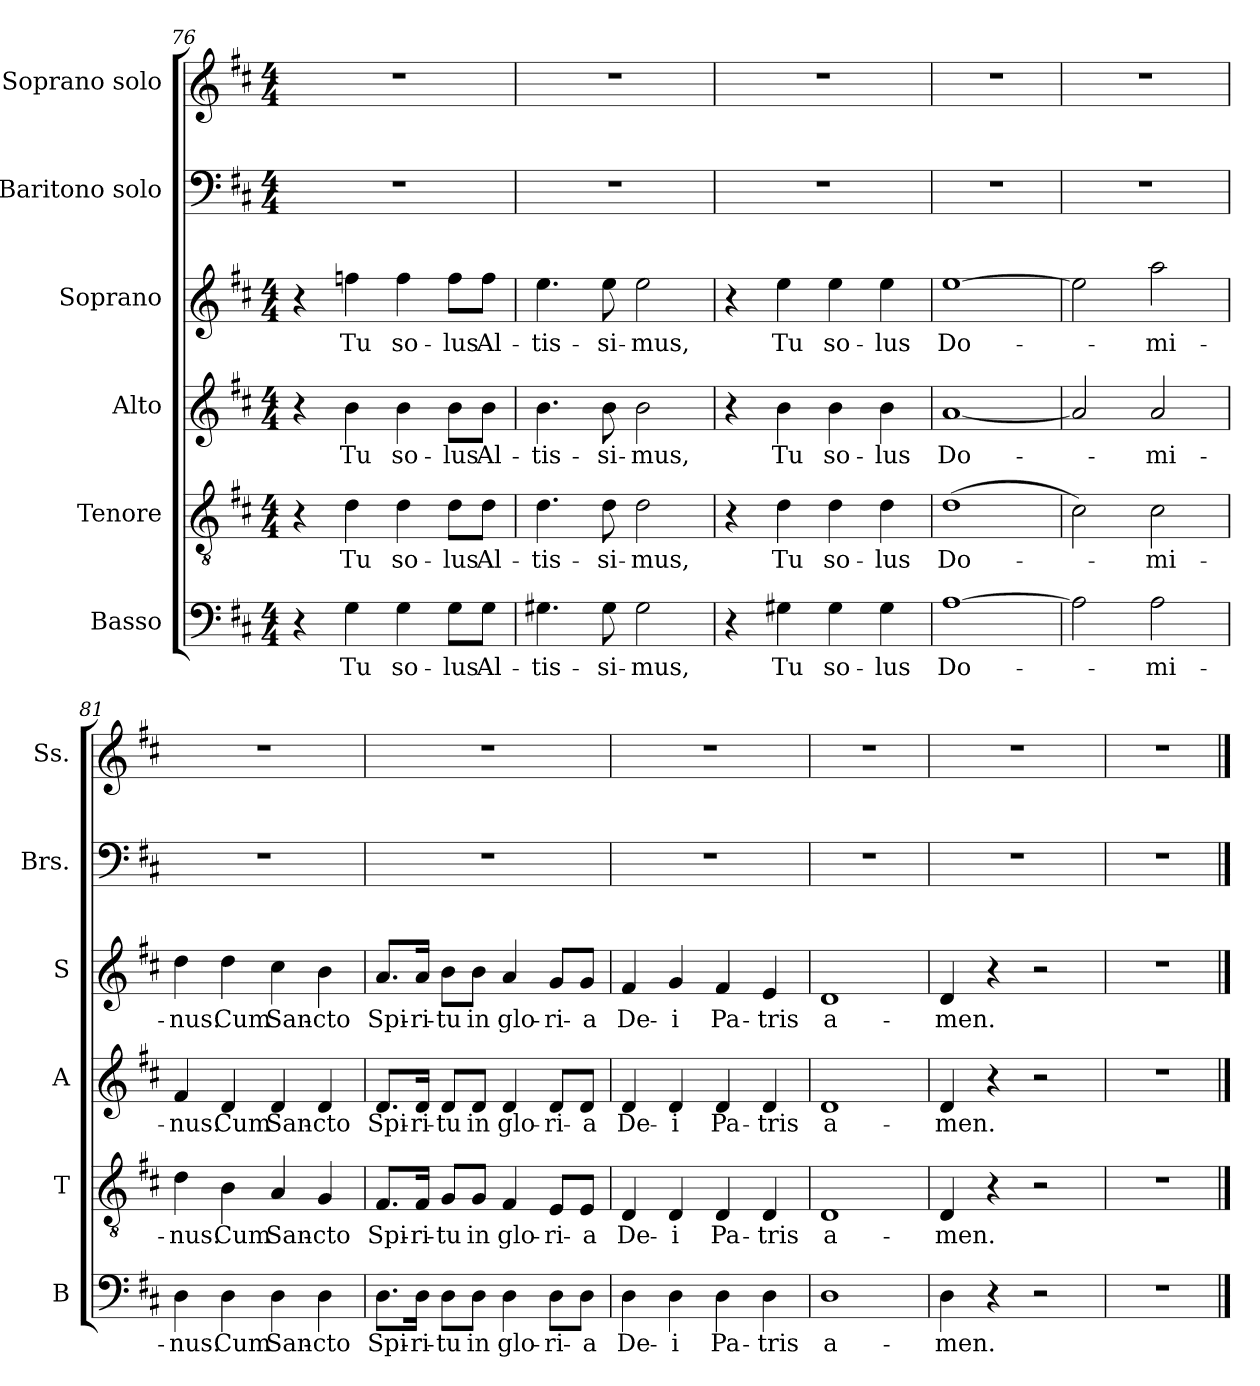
**kern	**text	**kern	**text	**kern	**text	**kern	**text	**kern	**kern
*part6	*part6	*part5	*part5	*part4	*part4	*part3	*part3	*part2	*part1
*staff6	*staff6	*staff5	*staff5	*staff4	*staff4	*staff3	*staff3	*staff2	*staff1
*I"Basso	*	*I"Tenore	*	*I"Alto	*	*I"Soprano	*	*I"Baritono solo	*I"Soprano solo
*I'B	*	*I'T	*	*I'A	*	*I'S	*	*I'Brs.	*I'Ss.
*clefF4	*	*clefGv2	*	*clefG2	*	*clefG2	*	*clefF4	*clefG2
*k[f#c#]	*	*k[f#c#]	*	*k[f#c#]	*	*k[f#c#]	*	*k[f#c#]	*k[f#c#]
*D:	*	*D:	*	*D:	*	*D:	*	*D:	*D:
*M4/4	*	*M4/4	*	*M4/4	*	*M4/4	*	*M4/4	*M4/4
=76	=76	=76	=76	=76	=76	=76	=76	=76	=76
4r	.	4r	.	4r	.	4r	.	1r	1r
!	!LO:LY:b	!	!LO:LY:b	!	!LO:LY:b	!	!LO:LY:b	!	!
4G\	Tu	4d\	Tu	4b\	Tu	4ffn\	Tu	.	.
!	!LO:LY:b	!	!LO:LY:b	!	!LO:LY:b	!	!LO:LY:b	!	!
4G\	so-	4d\	so-	4b\	so-	4ff\	so-	.	.
!	!LO:LY:b	!	!LO:LY:b	!	!LO:LY:b	!	!LO:LY:b	!	!
8G\L	-lus	8d\L	-lus	8b\L	-lus	8ff\L	-lus	.	.
!	!LO:LY:b	!	!LO:LY:b	!	!LO:LY:b	!	!LO:LY:b	!	!
8G\J	Al-	8d\J	Al-	8b\J	Al-	8ff\J	Al-	.	.
=77	=77	=77	=77	=77	=77	=77	=77	=77	=77
!	!LO:LY:b	!	!LO:LY:b	!	!LO:LY:b	!	!LO:LY:b	!	!
4.G#X\	-tis-	4.d\	-tis-	4.b\	-tis-	4.ee\	-tis-	1r	1r
!	!LO:LY:b	!	!LO:LY:b	!	!LO:LY:b	!	!LO:LY:b	!	!
8G#\	-si-	8d\	-si-	8b\	-si-	8ee\	-si-	.	.
!	!LO:LY:b	!	!LO:LY:b	!	!LO:LY:b	!	!LO:LY:b	!	!
2G#\	-mus,	2d\	-mus,	2b\	-mus,	2ee\	-mus,	.	.
!!LO:PB:g=z
=78	=78	=78	=78	=78	=78	=78	=78	=78	=78
4r	.	4r	.	4r	.	4r	.	1r	1r
!	!LO:LY:b	!	!LO:LY:b	!	!LO:LY:b	!	!LO:LY:b	!	!
4G#X\	Tu	4d\	Tu	4b\	Tu	4ee\	Tu	.	.
!	!LO:LY:b	!	!LO:LY:b	!	!LO:LY:b	!	!LO:LY:b	!	!
4G#\	so-	4d\	so-	4b\	so-	4ee\	so-	.	.
!	!LO:LY:b	!	!LO:LY:b	!	!LO:LY:b	!	!LO:LY:b	!	!
4G#\	-lus	4d\	-lus	4b\	-lus	4ee\	-lus	.	.
=79	=79	=79	=79	=79	=79	=79	=79	=79	=79
!	!LO:LY:b	!	!LO:LY:b	!	!LO:LY:b	!	!LO:LY:b	!	!
[1A	Do-	(>1d	Do-	[1a	Do-	[1ee	Do-	1r	1r
=80	=80	=80	=80	=80	=80	=80	=80	=80	=80
2A\]	.	2c#\)	.	2a/]	.	2ee\]	.	1r	1r
!	!LO:LY:b	!	!LO:LY:b	!	!LO:LY:b	!	!LO:LY:b	!	!
2A\	-mi-	2c#\	-mi-	2a/	-mi-	2aa\	-mi-	.	.
=81	=81	=81	=81	=81	=81	=81	=81	=81	=81
!	!LO:LY:b	!	!LO:LY:b	!	!LO:LY:b	!	!LO:LY:b	!	!
4D\	-nus.	4d\	-nus.	4f#/	-nus.	4dd\	-nus.	1r	1r
!	!LO:LY:b	!	!LO:LY:b	!	!LO:LY:b	!	!LO:LY:b	!	!
4D\	Cum	4B\	Cum	4d/	Cum	4dd\	Cum	.	.
!	!LO:LY:b	!	!LO:LY:b	!	!LO:LY:b	!	!LO:LY:b	!	!
4D\	San-	4A/	San-	4d/	San-	4cc#\	San-	.	.
!	!LO:LY:b	!	!LO:LY:b	!	!LO:LY:b	!	!LO:LY:b	!	!
4D\	-cto	4G/	-cto	4d/	-cto	4b\	-cto	.	.
=82	=82	=82	=82	=82	=82	=82	=82	=82	=82
!	!LO:LY:b	!	!LO:LY:b	!	!LO:LY:b	!	!LO:LY:b	!	!
8.D\L	Spi-	8.F#/L	Spi-	8.d/L	Spi-	8.a/L	Spi-	1r	1r
!	!LO:LY:b	!	!LO:LY:b	!	!LO:LY:b	!	!LO:LY:b	!	!
16D\Jk	-ri-	16F#/Jk	-ri-	16d/Jk	-ri-	16a/Jk	-ri-	.	.
!	!LO:LY:b	!	!LO:LY:b	!	!LO:LY:b	!	!LO:LY:b	!	!
8D\L	-tu	8G/L	-tu	8d/L	-tu	8b\L	-tu	.	.
!	!LO:LY:b	!	!LO:LY:b	!	!LO:LY:b	!	!LO:LY:b	!	!
8D\J	in	8G/J	in	8d/J	in	8b\J	in	.	.
!	!LO:LY:b	!	!LO:LY:b	!	!LO:LY:b	!	!LO:LY:b	!	!
4D\	glo-	4F#/	glo-	4d/	glo-	4a/	glo-	.	.
!	!LO:LY:b	!	!LO:LY:b	!	!LO:LY:b	!	!LO:LY:b	!	!
8D\L	-ri-	8E/L	-ri-	8d/L	-ri-	8g/L	-ri-	.	.
!	!LO:LY:b	!	!LO:LY:b	!	!LO:LY:b	!	!LO:LY:b	!	!
8D\J	-a	8E/J	-a	8d/J	-a	8g/J	-a	.	.
!!LO:LB:g=z
=83	=83	=83	=83	=83	=83	=83	=83	=83	=83
!	!LO:LY:b	!	!LO:LY:b	!	!LO:LY:b	!	!LO:LY:b	!	!
4D\	De-	4D/	De-	4d/	De-	4f#/	De-	1r	1r
!	!LO:LY:b	!	!LO:LY:b	!	!LO:LY:b	!	!LO:LY:b	!	!
4D\	-i	4D/	-i	4d/	-i	4g/	-i	.	.
!	!LO:LY:b	!	!LO:LY:b	!	!LO:LY:b	!	!LO:LY:b	!	!
4D\	Pa-	4D/	Pa-	4d/	Pa-	4f#/	Pa-	.	.
!	!LO:LY:b	!	!LO:LY:b	!	!LO:LY:b	!	!LO:LY:b	!	!
4D\	-tris	4D/	-tris	4d/	-tris	4e/	-tris	.	.
=84	=84	=84	=84	=84	=84	=84	=84	=84	=84
!	!LO:LY:b	!	!LO:LY:b	!	!LO:LY:b	!	!LO:LY:b	!	!
1D	a-	1D	a-	1d	a-	1d	a-	1r	1r
=85	=85	=85	=85	=85	=85	=85	=85	=85	=85
!	!LO:LY:b	!	!LO:LY:b	!	!LO:LY:b	!	!LO:LY:b	!	!
4D\	-men.	4D/	-men.	4d/	-men.	4d/	-men.	1r	1r
4r	.	4r	.	4r	.	4r	.	.	.
2r	.	2r	.	2r	.	2r	.	.	.
=86	=86	=86	=86	=86	=86	=86	=86	=86	=86
1r	.	1r	.	1r	.	1r	.	1r	1r
==	==	==	==	==	==	==	==	==	==
*-	*-	*-	*-	*-	*-	*-	*-	*-	*-
